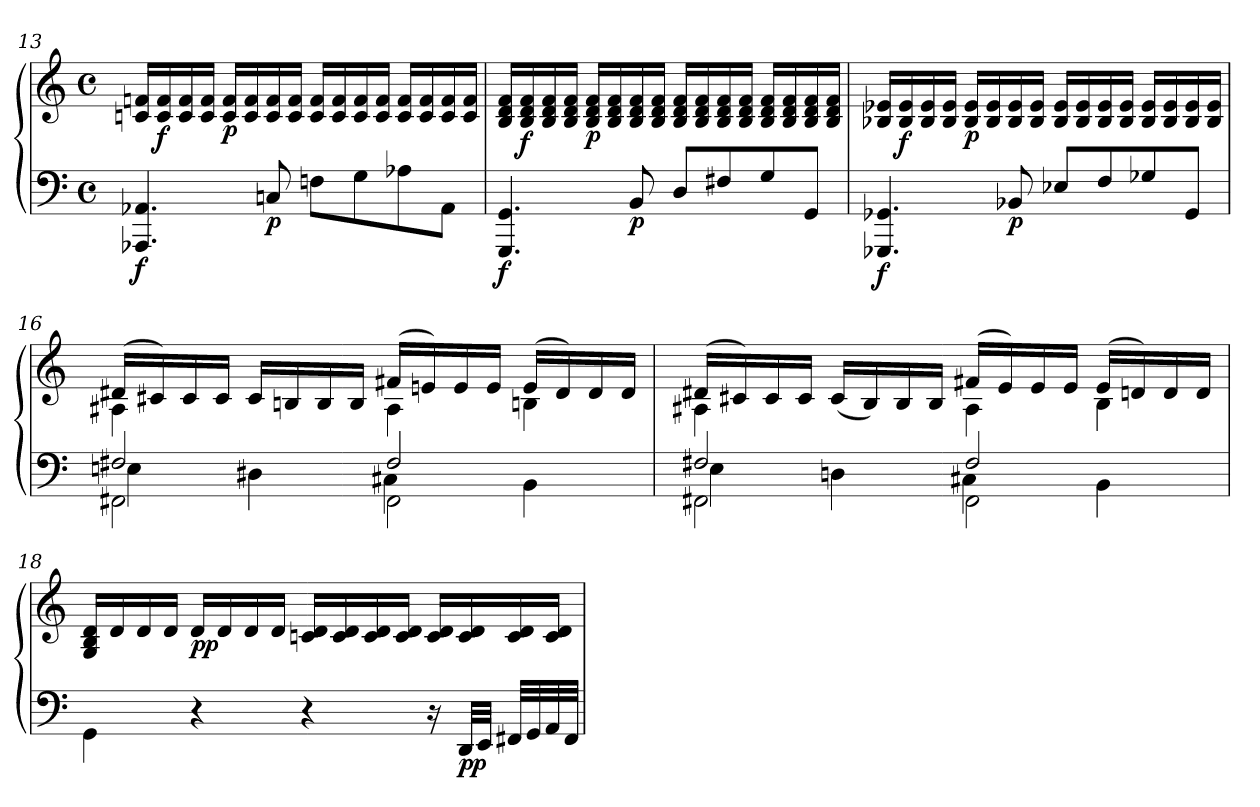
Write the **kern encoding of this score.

**kern	**kern	**dynam
*part1	*part1	*part1
*staff2	*staff1	*staff1/2
!!LO:PB:g=z
*clefF4	*clefG2	*
*k[]	*k[]	*
*C:	*C:	*
*M4/4	*M4/4	*
*met(c)	*met(c)	*
=13	=13	=13
!	!	!LO:DY:b=2
4.AAA-X/ 4.AA-X/	16cni/ 16fni/LL	f
!	!	!LO:DY:b
.	16c/ 16f/	f
.	16c/ 16f/	.
.	16c/ 16f/JJ	.
!	!	!LO:DY:b
.	16c/ 16f/LL	p
.	16c/ 16f/	.
!	!	!LO:DY:b=2
8Cni/	16c/ 16f/	p
.	16c/ 16f/JJ	.
8Fni\L	16c/ 16f/LL	.
.	16c/ 16f/	.
8G\	16c/ 16f/	.
.	16c/ 16f/JJ	.
8A-X\	16c/ 16f/LL	.
.	16c/ 16f/	.
8AA-\J	16c/ 16f/	.
.	16c/ 16f/JJ	.
=14	=14	=14
!	!	!LO:DY:b=2
4.GGG/ 4.GG/	16B/ 16d/ 16f/LL	f
!	!	!LO:DY:b
.	16B/ 16d/ 16f/	f
.	16B/ 16d/ 16f/	.
.	16B/ 16d/ 16f/JJ	.
!	!	!LO:DY:b
.	16B/ 16d/ 16f/LL	p
.	16B/ 16d/ 16f/	.
!	!	!LO:DY:b=2
8BB/	16B/ 16d/ 16f/	p
.	16B/ 16d/ 16f/JJ	.
8D/L	16B/ 16d/ 16f/LL	.
.	16B/ 16d/ 16f/	.
8F#X/	16B/ 16d/ 16f/	.
.	16B/ 16d/ 16f/JJ	.
8G/	16B/ 16d/ 16f/LL	.
.	16B/ 16d/ 16f/	.
8GG/J	16B/ 16d/ 16f/	.
.	16B/ 16d/ 16f/JJ	.
!!LO:PB:g=z
=15	=15	=15
!	!	!LO:DY:b=2
4.GGG-X/ 4.GG-X/	16B-X/ 16e-X/LL	f
!	!	!LO:DY:b
.	16B-/ 16e-/	f
.	16B-/ 16e-/	.
.	16B-/ 16e-/JJ	.
!	!	!LO:DY:b
.	16B-/ 16e-/LL	p
.	16B-/ 16e-/	.
!	!	!LO:DY:b=2
8BB-X/	16B-/ 16e-/	p
.	16B-/ 16e-/JJ	.
8E-X/L	16B-/ 16e-/LL	.
.	16B-/ 16e-/	.
8F/	16B-/ 16e-/	.
.	16B-/ 16e-/JJ	.
8G-X/	16B-/ 16e-/LL	.
.	16B-/ 16e-/	.
8GG-/J	16B-/ 16e-/	.
.	16B-/ 16e-/JJ	.
!!LO:LB:g=z
=16	=16	=16
*^	*^	*
*	*^	*	*	*
2F#X/	2FF#X\	4Eni\	(>16d#X/LL	4A#X\	.
.	.	.	16c#X/)	.	.
.	.	.	16c#/	.	.
.	.	.	16c#/JJ	.	.
.	.	4D#X\	16c#/LL	4ryy	.
.	.	.	16Bni/	.	.
.	.	.	16B/	.	.
.	.	.	16B/JJ	.	.
2F#/	2FF#\	4C#X\	(>16f#X/LL	4A#\	.
.	.	.	16eni/)	.	.
.	.	.	16e/	.	.
.	.	.	16e/JJ	.	.
.	.	4BB\	(>16e/LL	4Bni\	.
.	.	.	16d#/)	.	.
.	.	.	16d#/	.	.
.	.	.	16d#/JJ	.	.
=17	=17	=17	=17	=17	=17
2F#X/	2FF#X\	4E\	(>16d#X/LL	4A#X\	.
.	.	.	16c#X/)	.	.
.	.	.	16c#/	.	.
.	.	.	16c#/JJ	.	.
.	.	4Dni\	(>16c#/LL	4ryy	.
.	.	.	16B/)	.	.
.	.	.	16B/	.	.
.	.	.	16B/JJ	.	.
2F#/	2FF#\	4C#X\	(>16f#X/LL	4A#\	.
.	.	.	16e/)	.	.
.	.	.	16e/	.	.
.	.	.	16e/JJ	.	.
.	.	4BB\	(>16e/LL	4B\	.
.	.	.	16dn/)	.	.
.	.	.	16d/	.	.
.	.	.	16d/JJ	.	.
*v	*v	*v	*	*	*
*	*v	*v	*
!!LO:LB:g=z
=18	=18	=18
4GG\	16G/ 16B/ 16d/LL	.
.	16d/	.
.	16d/	.
.	16d/JJ	.
!	!	!LO:DY:b
4r	16d/LL	pp
.	16d/	.
.	16d/	.
.	16d/JJ	.
4r	16cni/ 16d/LL	.
.	16c/ 16d/	.
.	16c/ 16d/	.
.	16c/ 16d/JJ	.
16r	16c/ 16d/LL	.
!	!	!LO:DY:b=2
32DD/LLL	16c/ 16d/	pp
32EE/JJJ	.	.
32FF#X/LLL	16c/ 16d/	.
32GG/	.	.
32AA/	16c/ 16d/JJ	.
32FF#/JJJ	.	.
=	=	=
*-	*-	*-
